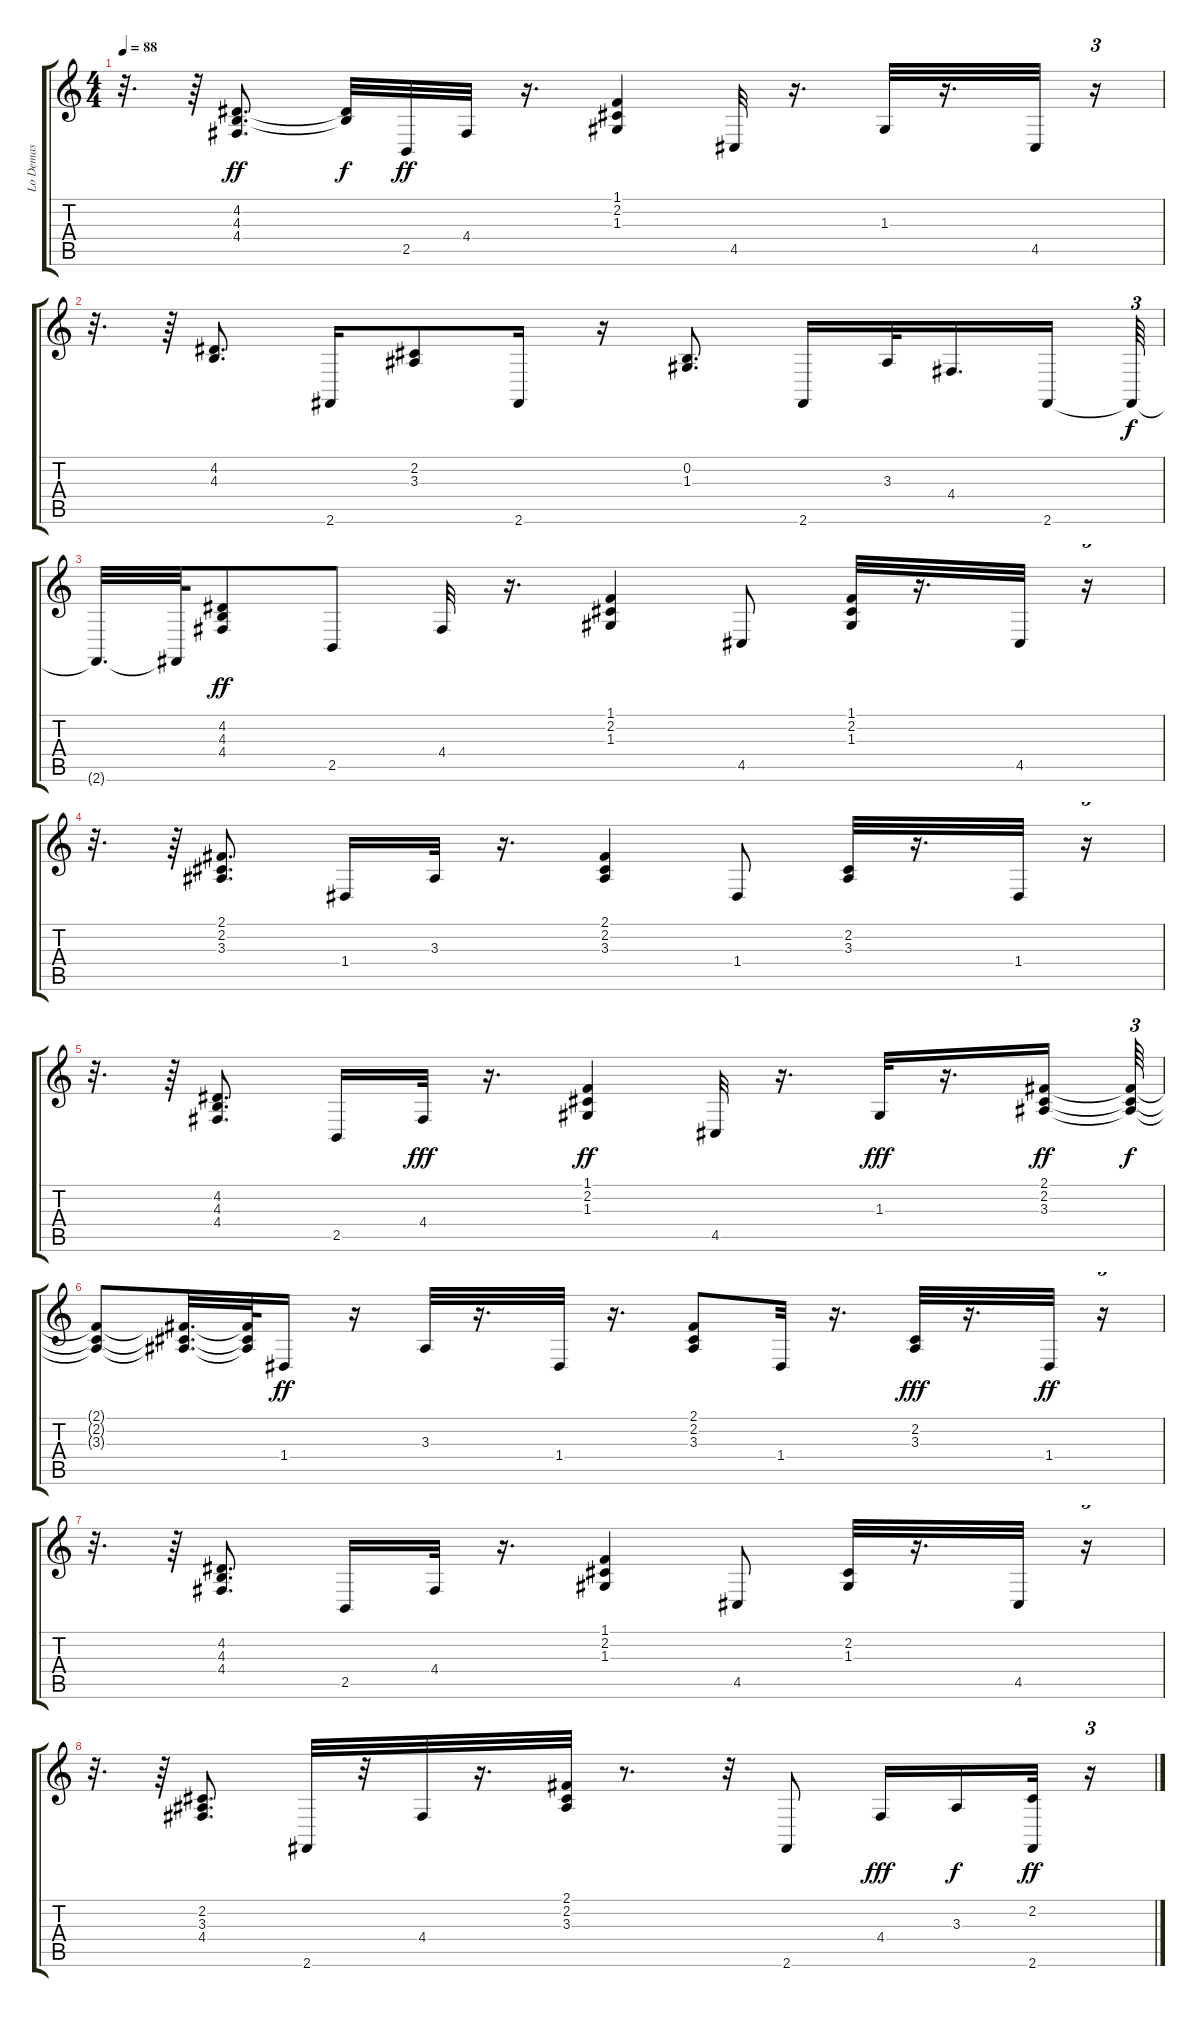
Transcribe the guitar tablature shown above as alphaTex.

\track ("Lo Demas" "Lo Demas") {instrument brightacousticpiano}
\staff {score tabs}
\tuning (E4 B3 G3 D3 A2 E2) {hide}
\ts (4 4)
\tempo 88
\clef g2
\ks c
r.32{d dy ff} r.64 (4.2 4.3 4.4).8{d} (4.2{t} 4.3{t}).32{dy f} 2.5.32{dy ff} 4.4.32 r.16{d} (1.1 2.2 1.3).4 4.5.32 r.16{d} 1.3.32 r.16{d} 4.5.32 r.16{tu (3 2)} |
r.32{d} r.64 (4.2 4.3).8{d} 2.6.16 (2.2 3.3).8 2.6.16 r.16 (0.2 1.3).8{d} 2.6.16 3.3.32 4.4.16{d} 2.6.16 2.6{t}.64{tu (3 2) dy f} |
2.6{t}.32{d} 2.6{t}.64 (4.2 4.3 4.4).8{dy ff} 2.5.8 4.4.32 r.16{d} (1.1 2.2 1.3).4 4.5.8 (1.1 2.2 1.3).32 r.16{d} 4.5.32 r.16{tu (3 2)} |
r.32{d} r.64 (2.1 2.2 3.3).8{d} 1.4.16 3.3.32 r.16{d} (2.1 2.2 3.3).4 1.4.8 (2.2 3.3).32 r.16{d} 1.4.32 r.16{tu (3 2)} |
r.32{d} r.64 (4.2 4.3 4.4).8{d} 2.5.16 4.4.32{dy fff} r.16{d} (1.1 2.2 1.3).4{dy ff} 4.5.32 r.16{d} 1.3.32{dy fff} r.16{d} (2.1 2.2 3.3).16{dy ff} (2.1{t} 2.2{t} 3.3{t}).64{tu (3 2) dy f} |
(2.1{t} 2.2{t} 3.3{t}).8 (2.1{t} 2.2{t} 3.3{t}).32{d} (2.1{t} 2.2{t} 3.3{t}).64 1.4.16{dy ff} r.16 3.3.32 r.16{d} 1.4.32 r.16{d} (2.1 2.2 3.3).8 1.4.32 r.16{d} (2.2 3.3).32{dy fff} r.16{d} 1.4.32{dy ff} r.16{tu (3 2)} |
r.32{d} r.64 (4.2 4.3 4.4).8{d} 2.5.16 4.4.32 r.16{d} (1.1 2.2 1.3).4 4.5.8 (2.2 1.3).32 r.16{d} 4.5.32 r.16{tu (3 2)} |
r.32{d} r.64 (2.2 3.3 4.4).8{d} 2.6.32 r.32 4.4.32 r.16{d} (2.1 2.2 3.3).32 r.8{d} r.32 2.6.8 4.4.16{dy fff} 3.3.16{dy f} (2.2 2.6).32{dy ff} r.16{tu (3 2)}
